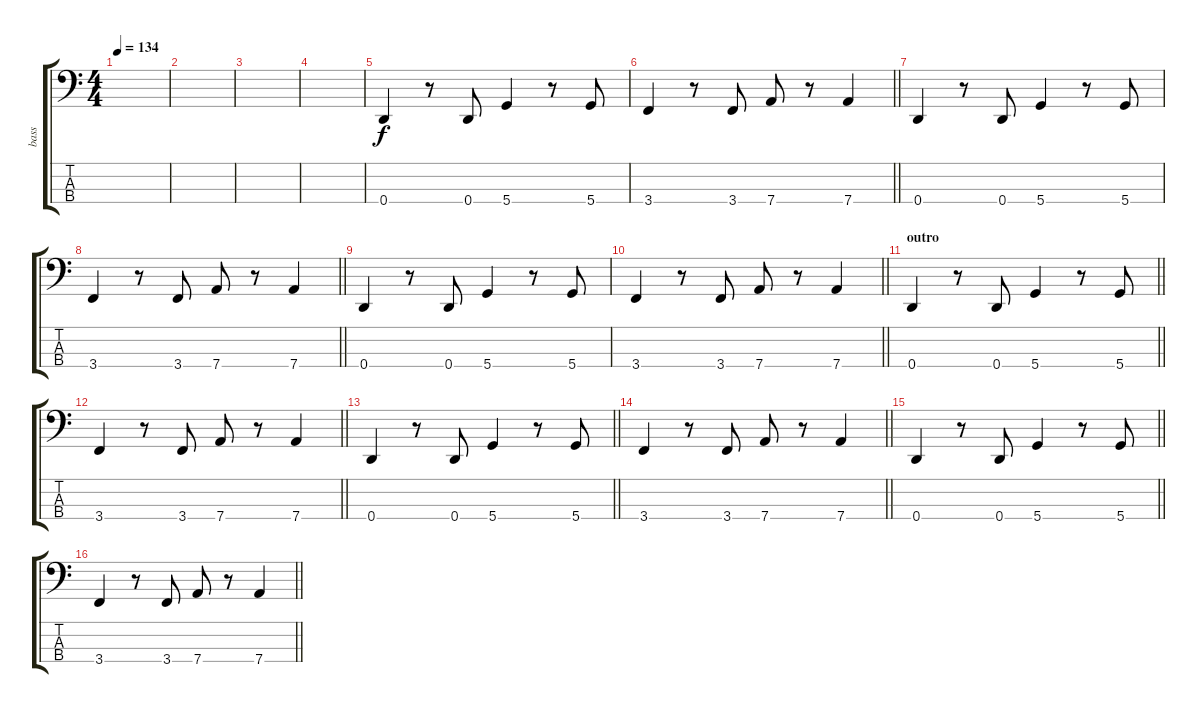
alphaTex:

\track ("bass" "bass") {instrument acousticbass}
\staff {score tabs}
\tuning (G2 D2 A1 D1) {hide}
\ts (4 4)
\tempo 134
\clef f4
\ks c
|
|
|
|
0.4.4 r.8 0.4.8 5.4.4 r.8 5.4.8 |
\barLineRight lightlight
3.4.4 r.8 3.4.8 7.4.8 r.8 7.4.4 |
0.4.4 r.8 0.4.8 5.4.4 r.8 5.4.8 |
\barLineRight lightlight
3.4.4 r.8 3.4.8 7.4.8 r.8 7.4.4 |
0.4.4 r.8 0.4.8 5.4.4 r.8 5.4.8 |
\barLineRight lightlight
3.4.4 r.8 3.4.8 7.4.8 r.8 7.4.4 |
\section ("" "outro")
\barLineRight lightlight
0.4.4 r.8 0.4.8 5.4.4 r.8 5.4.8 |
\barLineRight lightlight
3.4.4 r.8 3.4.8 7.4.8 r.8 7.4.4 |
\barLineRight lightlight
0.4.4 r.8 0.4.8 5.4.4 r.8 5.4.8 |
\barLineRight lightlight
3.4.4 r.8 3.4.8 7.4.8 r.8 7.4.4 |
\barLineRight lightlight
0.4.4 r.8 0.4.8 5.4.4 r.8 5.4.8 |
\barLineRight lightlight
3.4.4 r.8 3.4.8 7.4.8 r.8 7.4.4
